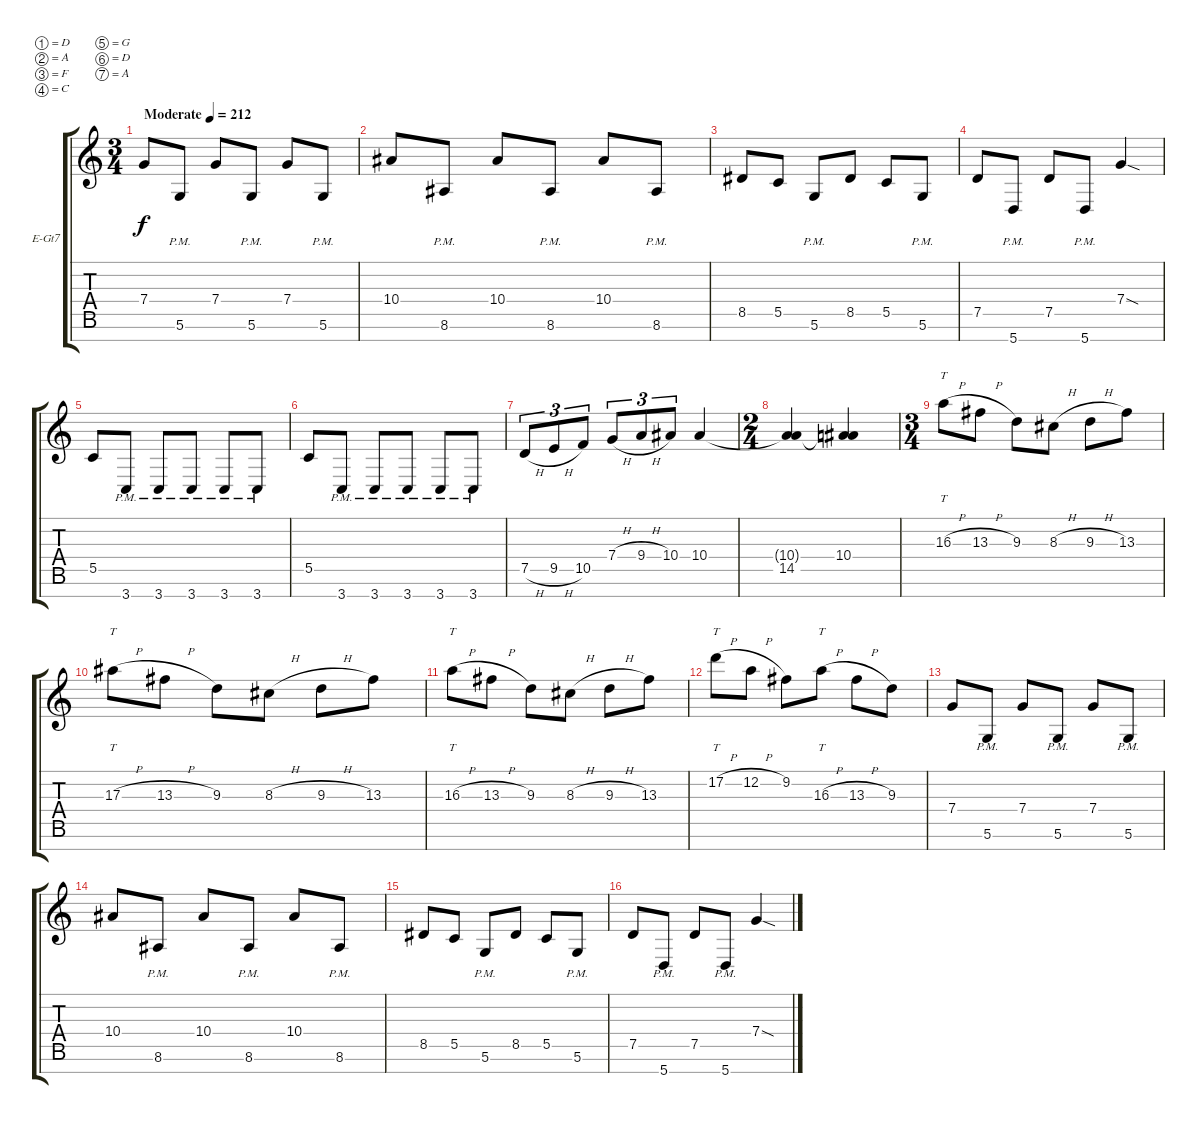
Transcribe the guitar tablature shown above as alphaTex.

\bracketExtendMode groupsimilarinstruments
\firstSystemTrackNameOrientation horizontal
\otherSystemsTrackNameOrientation horizontal
\track ("Kévin Chartré" "E-Gt7") {instrument distortionguitar}
\staff {score tabs}
\tuning (D4 A3 F3 C3 G2 D2 A1)
\ts (3 4)
\beaming (8 2 2 2)
\tempo (212 "Moderate")
\clef g2
\ks c
7.4.8{dy f instrument distortionguitar} 5.6{pm}.8 7.4.8 5.6{pm}.8 7.4.8 5.6{pm}.8 |
10.4.8 8.6{pm}.8 10.4.8 8.6{pm}.8 10.4.8 8.6{pm}.8 |
8.5.8 5.5.8 5.6{pm}.8 8.5.8 5.5.8 5.6{pm}.8 |
7.5.8 5.7{pm}.8 7.5.8 5.7{pm}.8 7.4{sod}.4 |
5.5.8 3.7{pm}.8 3.7{pm}.8 3.7{pm}.8 3.7{pm}.8 3.7{pm}.8 |
5.5.8 3.7{pm}.8 3.7{pm}.8 3.7{pm}.8 3.7{pm}.8 3.7{pm}.8 |
7.5{h}.8{tu (3 2)} 9.5{h}.8{tu (3 2)} 10.5.8{tu (3 2)} 7.4{h}.8{tu (3 2)} 9.4{h}.8{tu (3 2)} 10.4.8{tu (3 2)} 10.4.4 |
\ts (2 4)
\beaming (8 2 2)
(10.4{t} 14.5).4 (10.4 14.5{t}).4 |
\ts (3 4)
\beaming (8 2 2 2)
16.3{h}.8{tt} 13.3{h}.8 9.3.8 8.3{h}.8 9.3{h}.8 13.3.8 |
17.3{h}.8{tt} 13.3{h}.8 9.3.8 8.3{h}.8 9.3{h}.8 13.3.8 |
16.3{h}.8{tt} 13.3{h}.8 9.3.8 8.3{h}.8 9.3{h}.8 13.3.8 |
17.2{h}.8{tt} 12.2{h}.8 9.2.8 16.3{h}.8{tt} 13.3{h}.8 9.3.8 |
7.4.8 5.6{pm}.8 7.4.8 5.6{pm}.8 7.4.8 5.6{pm}.8 |
10.4.8 8.6{pm}.8 10.4.8 8.6{pm}.8 10.4.8 8.6{pm}.8 |
8.5.8 5.5.8 5.6{pm}.8 8.5.8 5.5.8 5.6{pm}.8 |
7.5.8 5.7{pm}.8 7.5.8 5.7{pm}.8 7.4{sod}.4
